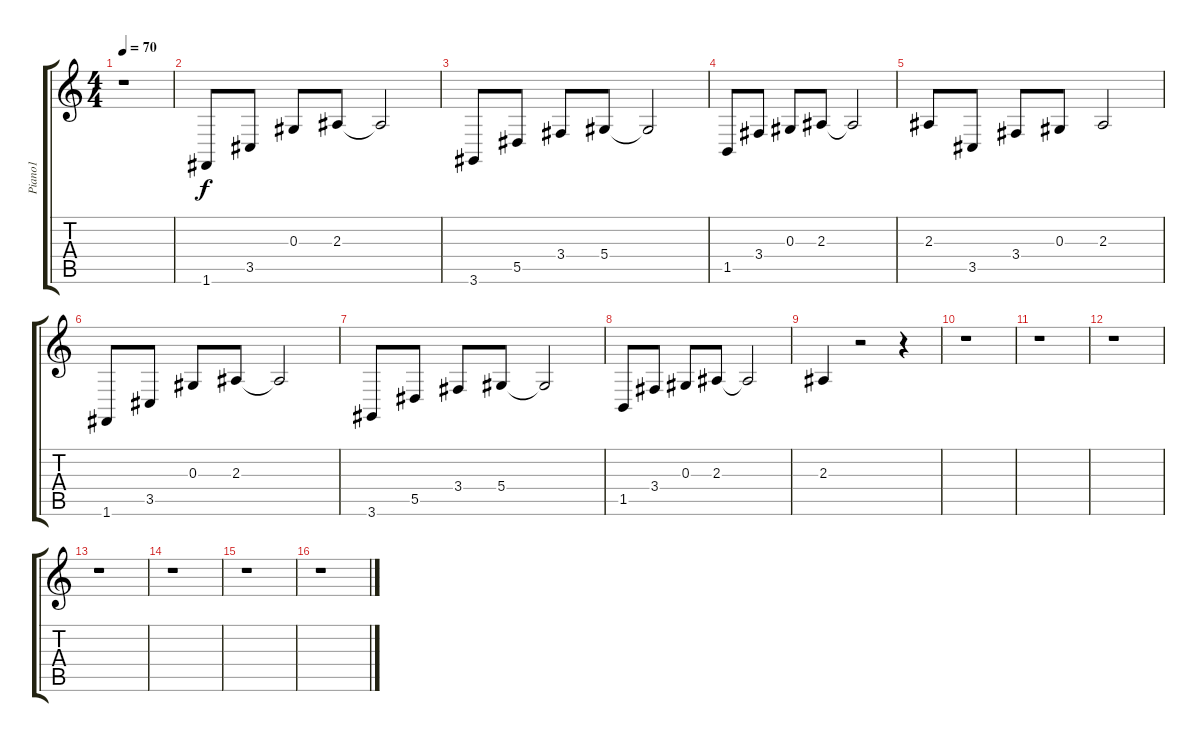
\track ("Piano1" "Piano1") {instrument acousticgrandpiano}
\staff {score tabs}
\tuning (F4 C4 Ab3 Eb3 Bb2 F2) {hide}
\ts (4 4)
\tempo 70
\clef g2
\ks c
r.1{dy f instrument acousticgrandpiano} |
1.6.8 3.5.8 0.3.8 2.3.8 2.3{t}.2 |
3.6.8 5.5.8 3.4.8 5.4.8 5.4{t}.2 |
1.5.8 3.4.8 0.3.8 2.3.8 2.3{t}.2 |
2.3.8 3.5.8 3.4.8 0.3.8 2.3.2 |
1.6.8 3.5.8 0.3.8 2.3.8 2.3{t}.2 |
3.6.8 5.5.8 3.4.8 5.4.8 5.4{t}.2 |
1.5.8 3.4.8 0.3.8 2.3.8 2.3{t}.2 |
2.3.4 r.2 r.4 |
r.1 |
r.1 |
r.1 |
r.1 |
r.1 |
r.1 |
r.1
